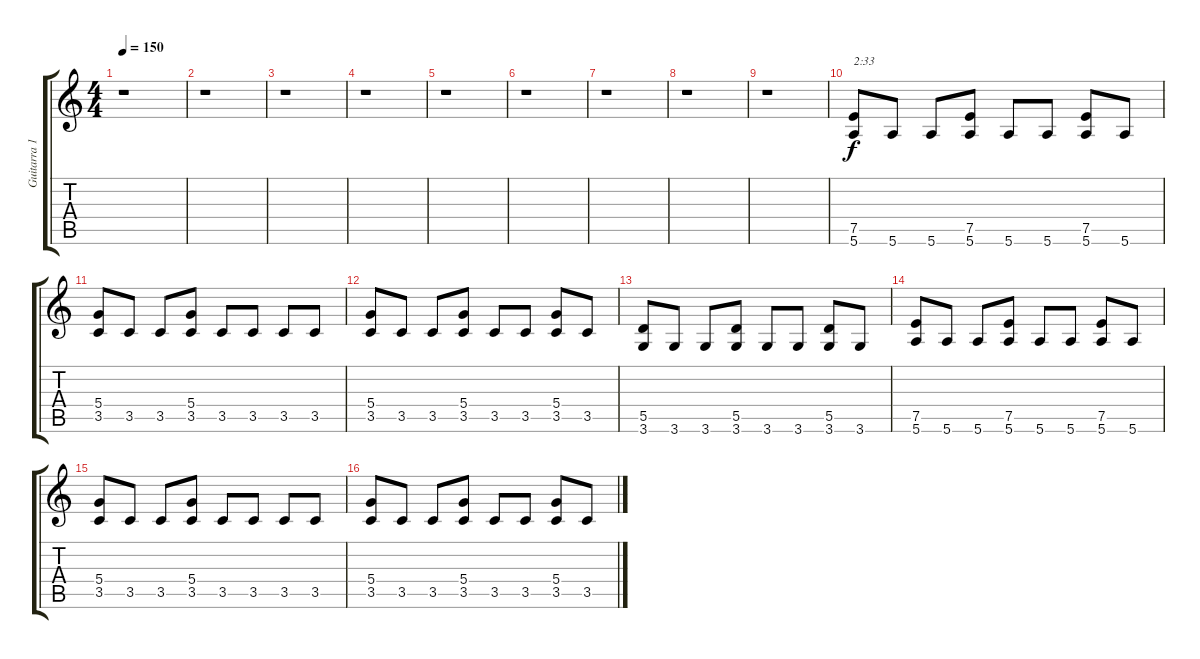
\track ("Guitarra 1" "Guitarra 1") {instrument distortionguitar}
\staff {score tabs}
\tuning (E4 B3 G3 D3 A2 E2) {hide}
\ts (4 4)
\tempo 150
\clef g2
\ks c
r.1{dy f} |
r.1 |
r.1 |
r.1 |
r.1 |
r.1 |
r.1 |
r.1 |
r.1 |
(7.5 5.6).8{txt "2:33"} 5.6.8 5.6.8 (7.5 5.6).8 5.6.8 5.6.8 (7.5 5.6).8 5.6.8 |
(5.4 3.5).8 3.5.8 3.5.8 (5.4 3.5).8 3.5.8 3.5.8 3.5.8 3.5.8 |
(5.4 3.5).8 3.5.8 3.5.8 (5.4 3.5).8 3.5.8 3.5.8 (5.4 3.5).8 3.5.8 |
(5.5 3.6).8 3.6.8 3.6.8 (5.5 3.6).8 3.6.8 3.6.8 (5.5 3.6).8 3.6.8 |
(7.5 5.6).8 5.6.8 5.6.8 (7.5 5.6).8 5.6.8 5.6.8 (7.5 5.6).8 5.6.8 |
(5.4 3.5).8 3.5.8 3.5.8 (5.4 3.5).8 3.5.8 3.5.8 3.5.8 3.5.8 |
(5.4 3.5).8 3.5.8 3.5.8 (5.4 3.5).8 3.5.8 3.5.8 (5.4 3.5).8 3.5.8
